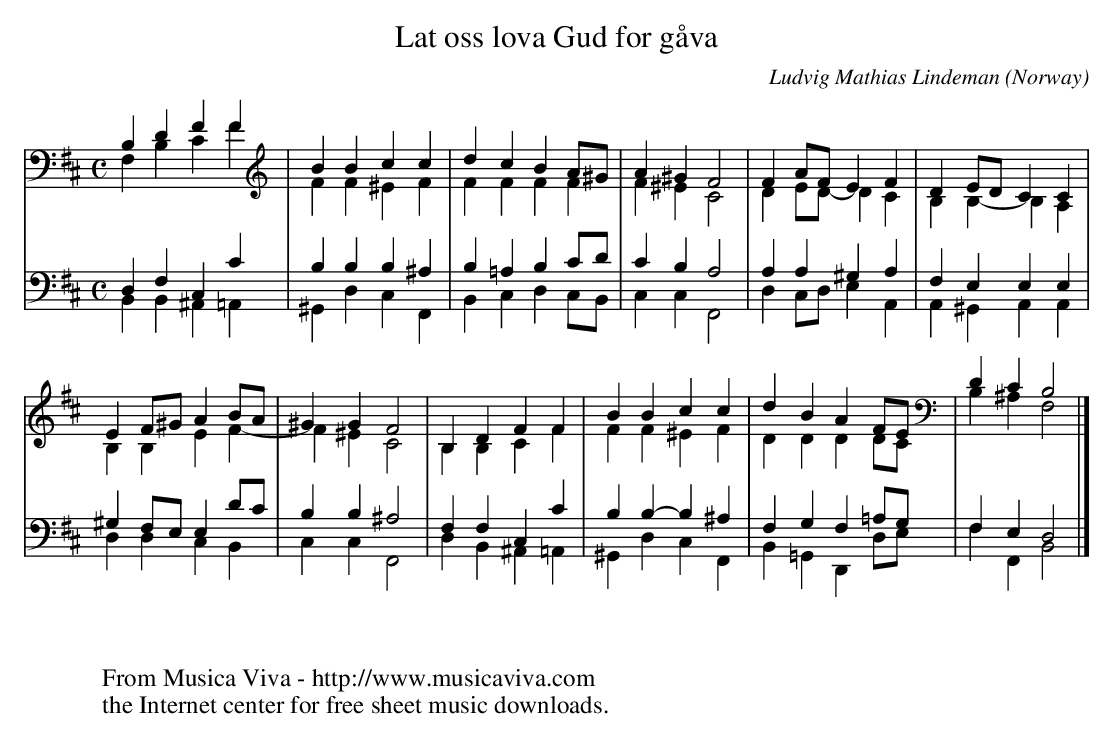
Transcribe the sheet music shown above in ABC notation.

X:1
T:Lat oss lova Gud for g\aava
C:Ludvig Mathias Lindeman
O:Norway
V:1 Program 1 19 up %Church organ
V:2 Program 1 19 merge down %Church organ
V:3 Program 1 19 bass up %Church organ
V:4 Program 1 19 bass merge down %Church organ
M:C
L:1/4
K:Bm
V:1
B,DFF|BBcc|dcBA/^G/|A^GF2|FA/F/EF|DE/D/CC|
V:2
F,B,CF|FF^EF|FFFF|F^EC2|DE/D/-DC|B,B,-B,A,|
V:3
D,F,C,C|B,B,B,^A,|B,=A,B,C/D/|CB,A,2|A,A,^G,A,|F,E,E,E,|
V:4
B,,B,,^A,,=A,,|^G,,D,C,F,,|B,,C,D,C,/B,,/|C,C,F,,2|D,C,/D,/E,A,,|A,,^G,,A,,A,,|
V:1
E F/^G/AB/A/|^GGF2|B,DFF|BBcc|dBAF/E/|DCB,2|]
V:2
B,B,EF-|F^EC2|B,B,CF|FF^EF|DDDD/C/|B,^A,F,2|]
V:3
^G,F,/E,/E,D/C/|B,B,^A,2|F,F,C,C|B,B,-B,^A,|F,G,F,=A,/G,/|F,E,D,2|]
V:4
D,D,C,B,,|C,C,F,,2|D,B,,^A,,=A,,|^G,,D,C,F,,|B,,=G,,D,,D,/E,/|F,F,,B,,2|]
W:
W:
W:  From Musica Viva - http://www.musicaviva.com
W:  the Internet center for free sheet music downloads.
